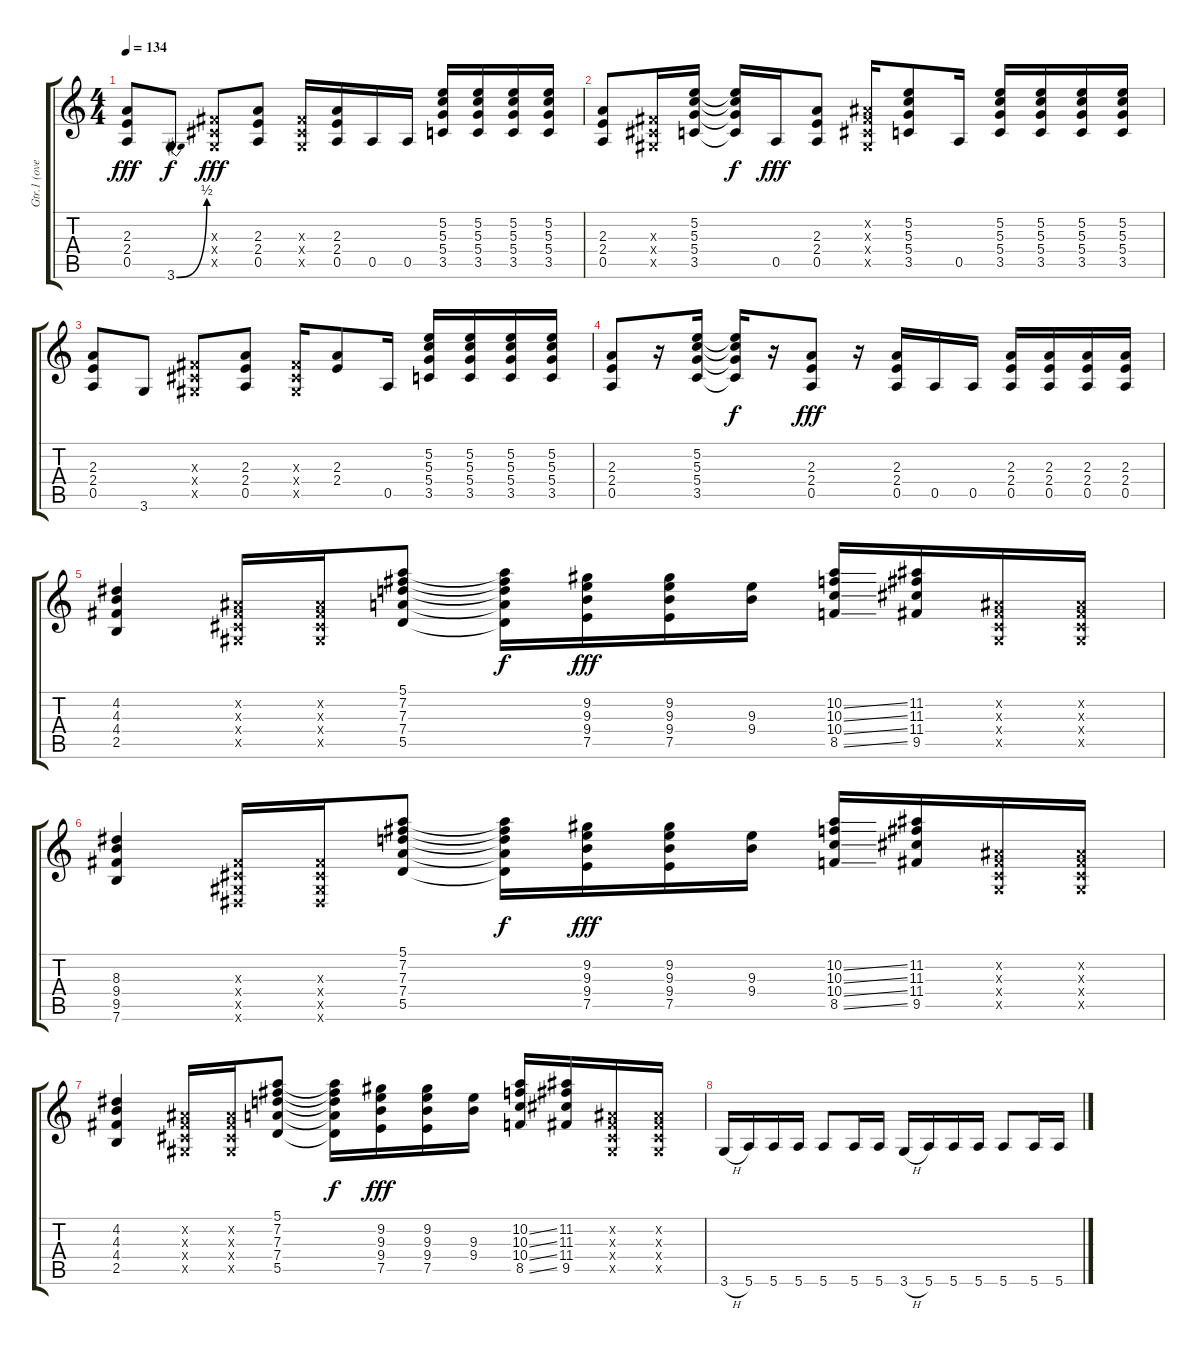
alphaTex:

\track ("Gtr.1 (overdr.)" "Gtr.1 (ove") {instrument overdrivenguitar}
\staff {score tabs}
\tuning (E4 B3 G3 D3 A2 E2) {hide}
\ts (4 4)
\tempo 134
\clef g2
\ks c
(2.3 2.4 0.5).8{dy fff} 3.6{be (bend 0 0 60 2)}.8{dy f} (-1.3{x} -1.4{x} -1.5{x}).8{dy fff} (2.3 2.4 0.5).8 (-1.3{x} -1.4{x} -1.5{x}).16 (2.3 2.4 0.5).16 0.5.16 0.5.16 (5.2 5.3 5.4 3.5).16 (5.2 5.3 5.4 3.5).16 (5.2 5.3 5.4 3.5).16 (5.2 5.3 5.4 3.5).16 |
(2.3 2.4 0.5).8 (-1.3{x} -1.4{x} -1.5{x}).16 (5.2 5.3 5.4 3.5).16 (5.2{t} 5.3{t} 5.4{t} 3.5{t}).16{dy f} 0.5.16{dy fff} (2.3 2.4 0.5).8 (-1.2{x} -1.3{x} -1.4{x} -1.5{x}).16 (5.2 5.3 5.4 3.5).8 0.5.16 (5.2 5.3 5.4 3.5).16 (5.2 5.3 5.4 3.5).16 (5.2 5.3 5.4 3.5).16 (5.2 5.3 5.4 3.5).16 |
(2.3 2.4 0.5).8 3.6.8 (-1.3{x} -1.4{x} -1.5{x}).8 (2.3 2.4 0.5).8 (-1.3{x} -1.4{x} -1.5{x}).16 (2.3 2.4).8 0.5.16 (5.2 5.3 5.4 3.5).16 (5.2 5.3 5.4 3.5).16 (5.2 5.3 5.4 3.5).16 (5.2 5.3 5.4 3.5).16 |
(2.3 2.4 0.5).8 r.16 (5.2 5.3 5.4 3.5).16 (5.2{t} 5.3{t} 5.4{t} 3.5{t}).16{dy f} r.16 (2.3 2.4 0.5).8{dy fff} r.16 (2.3 2.4 0.5).16 0.5.16 0.5.16 (2.3 2.4 0.5).16 (2.3 2.4 0.5).16 (2.3 2.4 0.5).16 (2.3 2.4 0.5).16 |
(4.2 4.3 4.4 2.5).4 (-1.2{x} -1.3{x} -1.4{x} -1.5{x}).16 (-1.2{x} -1.3{x} -1.4{x} -1.5{x}).16 (5.1 7.2 7.3 7.4 5.5).8 (5.1{t} 7.2{t} 7.3{t} 7.4{t} 5.5{t}).16{dy f} (9.2 9.3 9.4 7.5).16{dy fff} (9.2 9.3 9.4 7.5).16 (9.3 9.4).16 (10.2{ss} 10.3{ss} 10.4{ss} 8.5{ss}).16 (11.2 11.3 11.4 9.5).16 (-1.2{x} -1.3{x} -1.4{x} -1.5{x}).16 (-1.2{x} -1.3{x} -1.4{x} -1.5{x}).16 |
(8.3 9.4 9.5 7.6).4 (-1.3{x} -1.4{x} -1.5{x} -1.6{x}).16 (-1.3{x} -1.4{x} -1.5{x} -1.6{x}).16 (5.1 7.2 7.3 7.4 5.5).8 (5.1{t} 7.2{t} 7.3{t} 7.4{t} 5.5{t}).16{dy f} (9.2 9.3 9.4 7.5).16{dy fff} (9.2 9.3 9.4 7.5).16 (9.3 9.4).16 (10.2{ss} 10.3{ss} 10.4{ss} 8.5{ss}).16 (11.2 11.3 11.4 9.5).16 (-1.2{x} -1.3{x} -1.4{x} -1.5{x}).16 (-1.2{x} -1.3{x} -1.4{x} -1.5{x}).16 |
(4.2 4.3 4.4 2.5).4 (-1.2{x} -1.3{x} -1.4{x} -1.5{x}).16 (-1.2{x} -1.3{x} -1.4{x} -1.5{x}).16 (5.1 7.2 7.3 7.4 5.5).8 (5.1{t} 7.2{t} 7.3{t} 7.4{t} 5.5{t}).16{dy f} (9.2 9.3 9.4 7.5).16{dy fff} (9.2 9.3 9.4 7.5).16 (9.3 9.4).16 (10.2{ss} 10.3{ss} 10.4{ss} 8.5{ss}).16 (11.2 11.3 11.4 9.5).16 (-1.2{x} -1.3{x} -1.4{x} -1.5{x}).16 (-1.2{x} -1.3{x} -1.4{x} -1.5{x}).16 |
3.6{h}.16 5.6.16 5.6.16 5.6.16 5.6.8 5.6.16 5.6.16 3.6{h}.16 5.6.16 5.6.16 5.6.16 5.6.8 5.6.16 5.6.16
